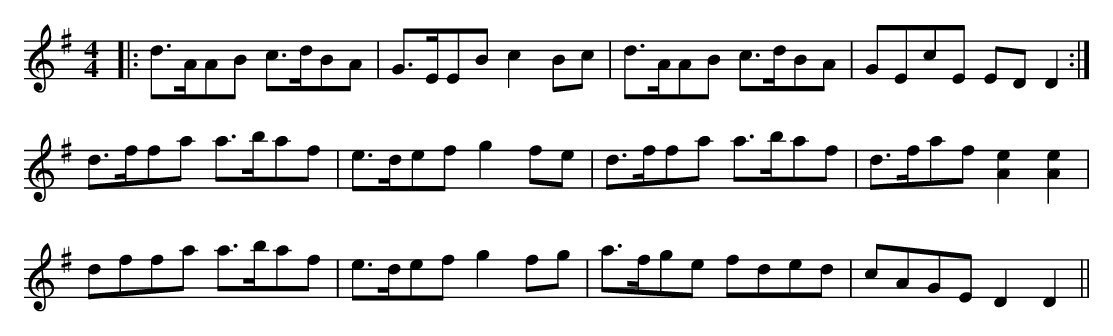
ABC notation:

X:1
M:4/4
K:Dmix
|:d>AAB c>dBA|G>EEB c2Bc|d>AAB c>dBA|GEcE EDD2:|
d>ffa a>baf|e>def g2fe|d>ffa a>baf|d>faf [e2A2][e2A2]|
dffa a>baf|e>def g2fg|a>fge fded|cAGE D2D2||
